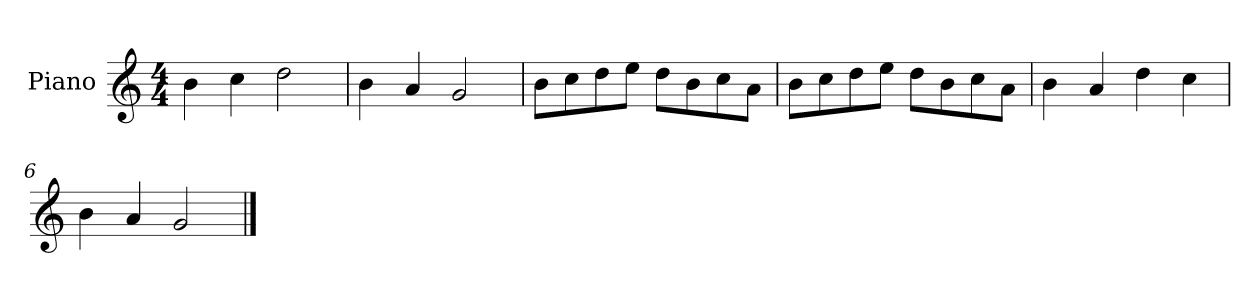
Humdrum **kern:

**kern
*part1
*staff1
*I"Piano
*I'P-no
*clefG2
*k[]
*M4/4
*MM90
=1
4b\
4cc\
2dd\
=2
4b\
4a/
2g/
=3
8b\L
8cc\
8dd\
8ee\J
8dd\L
8b\
8cc\
8a\J
=4
8b\L
8cc\
8dd\
8ee\J
8dd\L
8b\
8cc\
8a\J
=5
4b\
4a/
4dd\
4cc\
=6
4b\
4a/
2g/
==
*-
